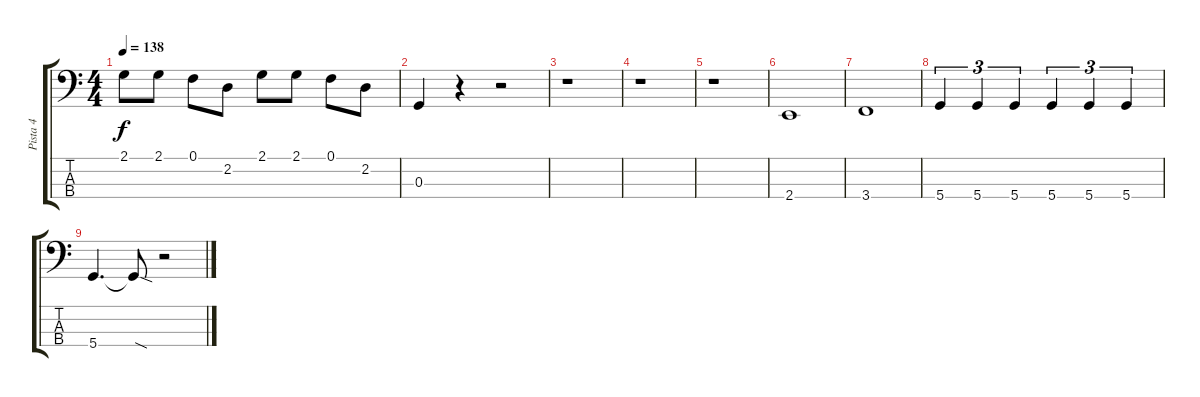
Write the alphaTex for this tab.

\track ("Pista 4" "Pista 4") {instrument electricbassfinger}
\staff {score tabs}
\tuning (F2 C2 G1 D1) {hide}
\ts (4 4)
\tempo 138
\clef f4
\ks c
2.1.8{dy f} 2.1.8 0.1.8 2.2.8 2.1.8 2.1.8 0.1.8 2.2.8 |
0.3.4 r.4 r.2 |
r.1 |
r.1 |
r.1 |
2.4.1 |
3.4.1 |
5.4.4{tu (3 2)} 5.4.4{tu (3 2)} 5.4.4{tu (3 2)} 5.4.4{tu (3 2)} 5.4.4{tu (3 2)} 5.4.4{tu (3 2)} |
5.4.4{d} 5.4{sod t}.8 r.2
